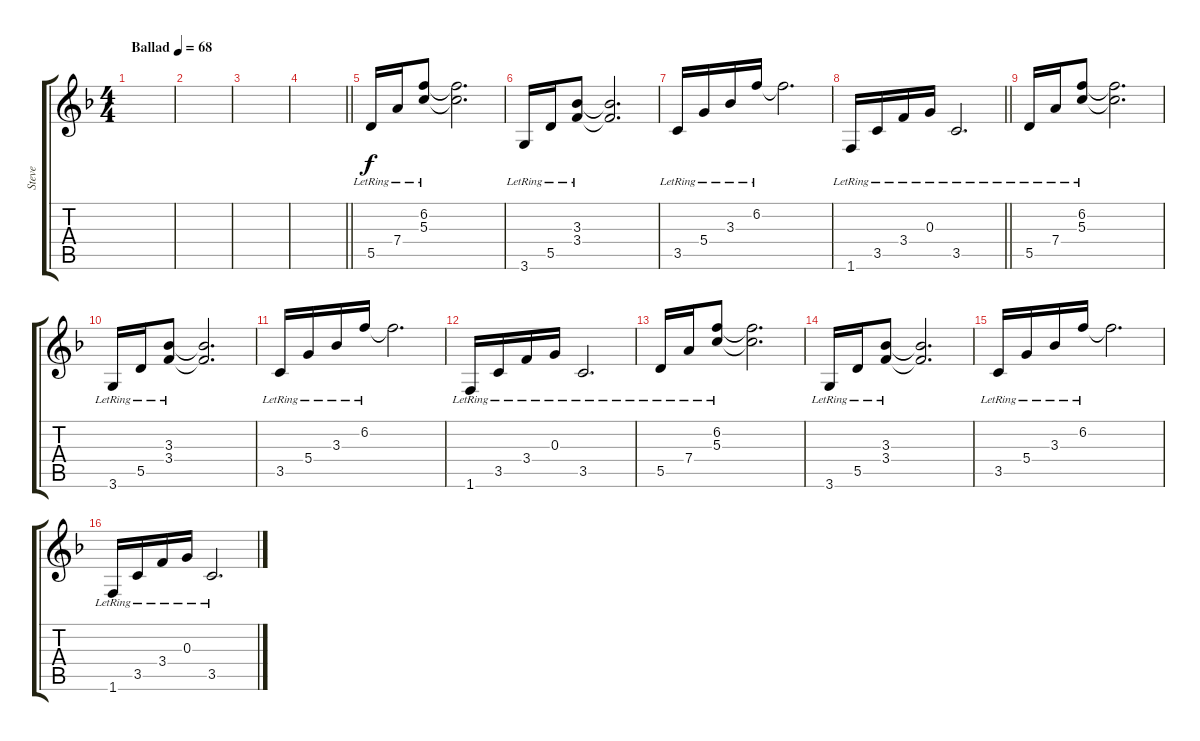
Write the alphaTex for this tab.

\track ("Steve" "Steve") {instrument electricguitarclean}
\staff {score tabs}
\tuning (E4 B3 G3 D3 A2 E2) {hide}
\ts (4 4)
\tempo (68 "Ballad")
\clef g2
\ks dminor
|
|
|
\barLineRight lightlight
|
5.5{lr}.16 7.4{lr}.16 (6.2{lr} 5.3{lr}).8 (6.2{t} 5.3{t}).2{d} |
3.6{lr}.16 5.5{lr}.16 (3.3{lr} 3.4{lr}).8 (3.3{t} 3.4{t}).2{d} |
3.5{lr}.16 5.4{lr}.16 3.3{lr}.16 6.2{lr}.16 6.2{t}.2{d} |
\barLineRight lightlight
1.6{lr}.16 3.5{lr}.16 3.4{lr}.16 0.3{lr}.16 3.5{lr}.2{d} |
5.5{lr}.16 7.4{lr}.16 (6.2{lr} 5.3{lr}).8 (6.2{t} 5.3{t}).2{d} |
3.6{lr}.16 5.5{lr}.16 (3.3{lr} 3.4{lr}).8 (3.3{t} 3.4{t}).2{d} |
3.5{lr}.16 5.4{lr}.16 3.3{lr}.16 6.2{lr}.16 6.2{t}.2{d} |
1.6{lr}.16 3.5{lr}.16 3.4{lr}.16 0.3{lr}.16 3.5{lr}.2{d} |
5.5{lr}.16 7.4{lr}.16 (6.2{lr} 5.3{lr}).8 (6.2{t} 5.3{t}).2{d} |
3.6{lr}.16 5.5{lr}.16 (3.3{lr} 3.4{lr}).8 (3.3{t} 3.4{t}).2{d} |
3.5{lr}.16 5.4{lr}.16 3.3{lr}.16 6.2{lr}.16 6.2{t}.2{d} |
1.6{lr}.16 3.5{lr}.16 3.4{lr}.16 0.3{lr}.16 3.5{lr}.2{d}
